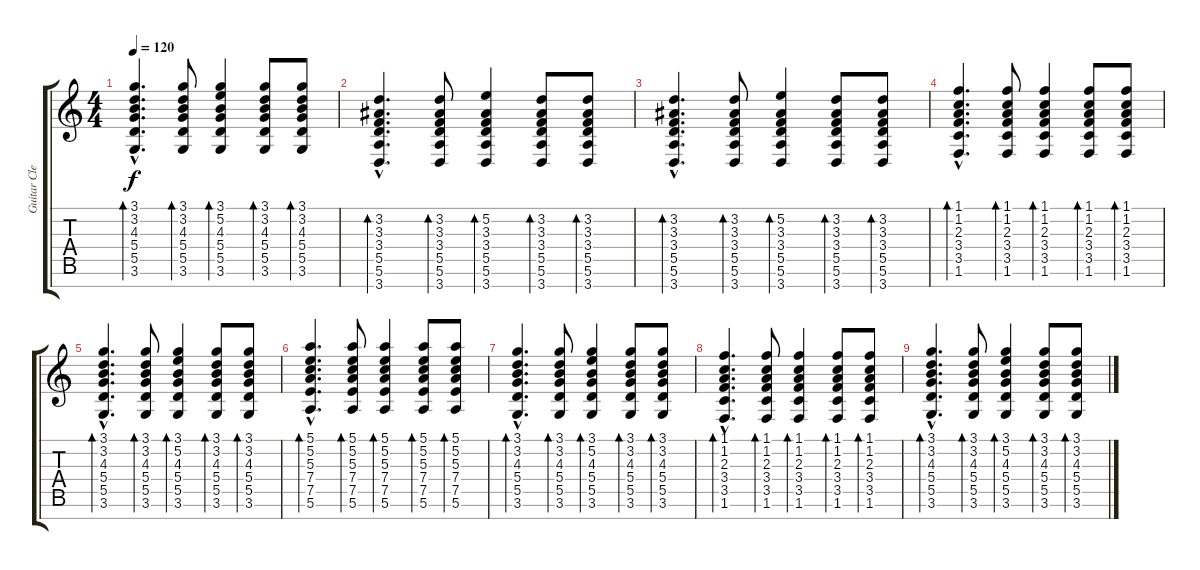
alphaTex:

\track ("Guitar Clean" "Guitar Cle") {instrument electricguitarclean}
\staff {score tabs}
\tuning (E4 B3 G3 D3 A2 E2 B1) {hide}
\ts (4 4)
\tempo 120
\clef g2
\ks c
(3.1{hac} 3.2{hac} 4.3{hac} 5.4{hac} 5.5{hac} 3.6{hac}).4{d bd 60 dy f} (3.1 3.2 4.3 5.4 5.5 3.6).8{bd 60} (3.1 5.2 4.3 5.4 5.5 3.6).4{bd 60} (3.1 3.2 4.3 5.4 5.5 3.6).8{bd 60} (3.1 3.2 4.3 5.4 5.5 3.6).8{bd 60} |
(3.2{hac} 3.3{hac} 3.4{hac} 5.5{hac} 5.6{hac} 3.7{hac}).4{d bd 60} (3.2 3.3 3.4 5.5 5.6 3.7).8{bd 60} (5.2 3.3 3.4 5.5 5.6 3.7).4{bd 60} (3.2 3.3 3.4 5.5 5.6 3.7).8{bd 60} (3.2 3.3 3.4 5.5 5.6 3.7).8{bd 60} |
(3.2{hac} 3.3{hac} 3.4{hac} 5.5{hac} 5.6{hac} 3.7{hac}).4{d bd 60} (3.2 3.3 3.4 5.5 5.6 3.7).8{bd 60} (5.2 3.3 3.4 5.5 5.6 3.7).4{bd 60} (3.2 3.3 3.4 5.5 5.6 3.7).8{bd 60} (3.2 3.3 3.4 5.5 5.6 3.7).8{bd 60} |
(1.1{hac} 1.2{hac} 2.3{hac} 3.4{hac} 3.5{hac} 1.6{hac}).4{d bd 60} (1.1 1.2 2.3 3.4 3.5 1.6).8{bd 60} (1.1 1.2 2.3 3.4 3.5 1.6).4{bd 60} (1.1 1.2 2.3 3.4 3.5 1.6).8{bd 60} (1.1 1.2 2.3 3.4 3.5 1.6).8{bd 60} |
(3.1{hac} 3.2{hac} 4.3{hac} 5.4{hac} 5.5{hac} 3.6{hac}).4{d bd 60} (3.1 3.2 4.3 5.4 5.5 3.6).8{bd 60} (3.1 5.2 4.3 5.4 5.5 3.6).4{bd 60} (3.1 3.2 4.3 5.4 5.5 3.6).8{bd 60} (3.1 3.2 4.3 5.4 5.5 3.6).8{bd 60} |
(5.1{hac} 5.2{hac} 5.3{hac} 7.4{hac} 7.5{hac} 5.6{hac}).4{d bd 60} (5.1 5.2 5.3 7.4 7.5 5.6).8{bd 60} (5.1 5.2 5.3 7.4 7.5 5.6).4{bd 60} (5.1 5.2 5.3 7.4 7.5 5.6).8{bd 60} (5.1 5.2 5.3 7.4 7.5 5.6).8{bd 60} |
(3.1{hac} 3.2{hac} 4.3{hac} 5.4{hac} 5.5{hac} 3.6{hac}).4{d bd 60} (3.1 3.2 4.3 5.4 5.5 3.6).8{bd 60} (3.1 5.2 4.3 5.4 5.5 3.6).4{bd 60} (3.1 3.2 4.3 5.4 5.5 3.6).8{bd 60} (3.1 3.2 4.3 5.4 5.5 3.6).8{bd 60} |
(1.1{hac} 1.2{hac} 2.3{hac} 3.4{hac} 3.5{hac} 1.6{hac}).4{d bd 60} (1.1 1.2 2.3 3.4 3.5 1.6).8{bd 60} (1.1 1.2 2.3 3.4 3.5 1.6).4{bd 60} (1.1 1.2 2.3 3.4 3.5 1.6).8{bd 60} (1.1 1.2 2.3 3.4 3.5 1.6).8{bd 60} |
(3.1{hac} 3.2{hac} 4.3{hac} 5.4{hac} 5.5{hac} 3.6{hac}).4{d bd 60} (3.1 3.2 4.3 5.4 5.5 3.6).8{bd 60} (3.1 5.2 4.3 5.4 5.5 3.6).4{bd 60} (3.1 3.2 4.3 5.4 5.5 3.6).8{bd 60} (3.1 3.2 4.3 5.4 5.5 3.6).8{bd 60}
